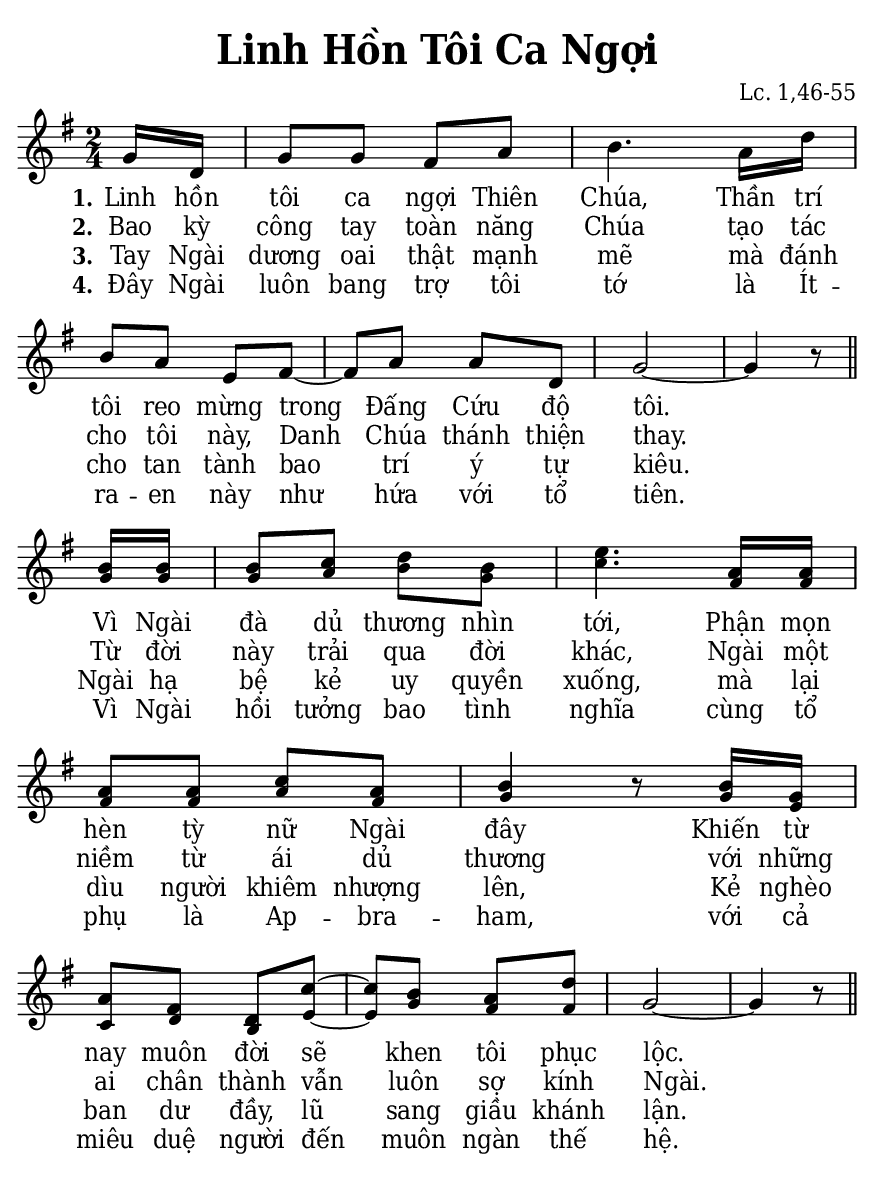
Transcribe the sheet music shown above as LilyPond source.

% Cài đặt chung\
\version "2.22.1"
\include "english.ly"

\header {
  title = \markup { \fontsize #1 "Linh Hồn Tôi Ca Ngợi" }
  composer = "Lc. 1,46-55"
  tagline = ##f
}

% Nhạc phiên khúc
nhacPhienKhucSop = \relative c'' {
  \partial 8 g16 d |
  g8 g fs a |
  b4. a16 d |
  b8 a e fs ~ |
  fs a a d, |
  g2 ~ |
  g4 r8 \bar "||" \break
  b16 b |
  b8 c d b |
  e4. a,16 a |
  a8 a c a |
  b4 r8 b16 g |
  a8 fs d c' ~ |
  c b a d |
  g,2 ~ |
  g4 r8 \bar "||"
}

nhacPhienKhucAlto = \relative c'' {
  r8 |
  R2*5
  r4.
  g16 g |
  g8 a b g |
  c4. fs,16 fs |
  fs8 fs a fs |
  g4 r8 g16 e |
  c8 d b e ~ |
  e g fs fs |
  g2 ~ |
  g4 r8
}

% Lời phiên khúc
loiPhienKhucSop = \lyrics {
  <<
    {
      \set stanza = "1."
      Linh hồn tôi ca ngợi Thiên Chúa,
      Thần trí tôi reo mừng trong Đấng Cứu độ tôi.
      Vì Ngài đà dủ thương nhìn tới,
      Phận mọn hèn tỳ nữ Ngài đây
      Khiến từ nay muôn đời sẽ khen tôi phục lộc.
    }
    \new Lyrics {
	    \set associatedVoice = "beSop"
	    \set stanza = "2."
	    Bao kỳ công tay toàn năng Chúa
	    tạo tác cho tôi này,
	    Danh Chúa thánh thiện thay.
	    Từ đời này trải qua đời khác,
	    Ngài một niềm từ ái dủ thương
	    với những ai chân thành
	    vẫn luôn sợ kính Ngài.
    }
    \new Lyrics {
	    \set associatedVoice = "beSop"
	    \set stanza = "3."
	    Tay Ngài dương oai thật mạnh mẽ
	    mà đánh cho tan tành bao trí ý tự kiêu.
	    Ngài hạ bệ kẻ uy quyền xuống,
	    mà lại dìu người khiêm nhượng lên,
	    Kẻ nghèo ban dư đầy,
	    lũ sang giầu khánh lận.
    }
    \new Lyrics {
	    \set associatedVoice = "beSop"
	    \set stanza = "4."
	    Đây Ngài luôn bang trợ tôi tớ là Ít -- ra -- en này
	    như hứa với tổ tiên.
	    Vì Ngài hồi tưởng bao tình nghĩa
	    cùng tổ phụ là Ap -- bra -- ham,
	    với cả miêu duệ người đến muôn ngàn thế hệ.
    }
  >>  
}

% Dàn trang
\paper {
  #(set-paper-size "a5")
  top-margin = 3\mm
  bottom-margin = 3\mm
  left-margin = 3\mm
  right-margin = 3\mm
  indent = #0
  #(define fonts
	 (make-pango-font-tree "Deja Vu Serif Condensed"
	 		       "Deja Vu Serif Condensed"
			       "Deja Vu Serif Condensed"
			       (/ 20 20)))
  print-page-number = ##f
  system-system-spacing = #'((basic-distance . 0.1) (padding . 2.5))
  page-count = 1
}

TongNhip = {
  \key g \major \time 2/4
  \set Timing.beamExceptions = #'()
  \set Timing.baseMoment = #(ly:make-moment 1/4)
}

% Đổi kích thước nốt cho bè phụ
notBePhu =
#(define-music-function (font-size music) (number? ly:music?)
   (for-some-music
     (lambda (m)
       (if (music-is-of-type? m 'rhythmic-event)
           (begin
             (set! (ly:music-property m 'tweaks)
                   (cons `(font-size . ,font-size)
                         (ly:music-property m 'tweaks)))
             #t)
           #f))
     music)
   music)

\score {
  \new ChoirStaff <<
    \new Staff \with {
        \consists "Merge_rests_engraver"
        printPartCombineTexts = ##f
      }
      <<
      \new Voice \TongNhip \partCombine 
        \nhacPhienKhucSop
        \notBePhu -1 { \nhacPhienKhucAlto }
      \new NullVoice = beSop \nhacPhienKhucSop
      \new Lyrics \lyricsto beSop \loiPhienKhucSop
      >>
  >>
  \layout {
    \override Lyrics.LyricSpace.minimum-distance = #1.5
    \override Score.BarNumber.break-visibility = ##(#f #f #f)
    \override Score.SpacingSpanner.uniform-stretching = ##t
  } 
}
